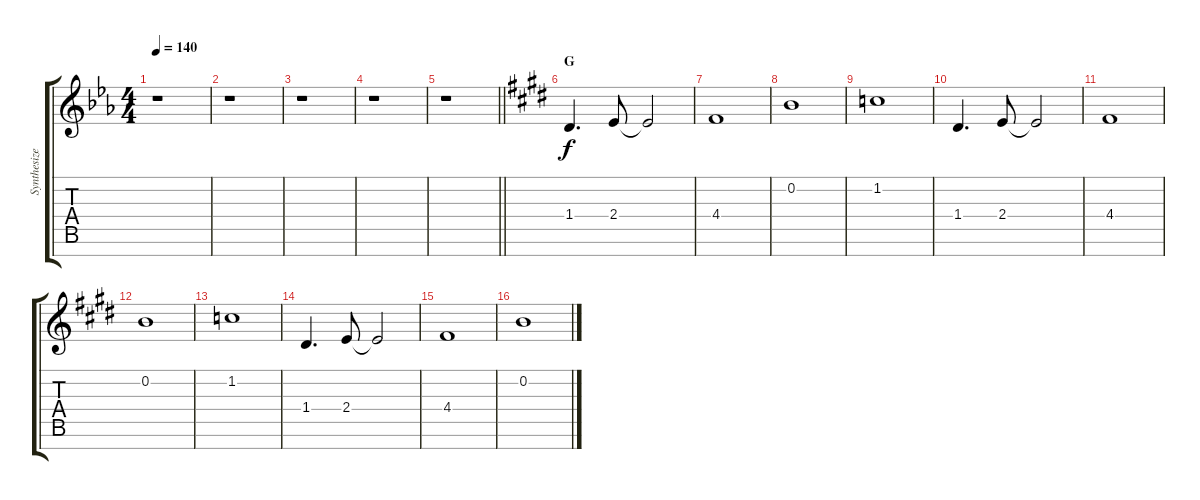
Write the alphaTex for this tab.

\track ("Synthesizer II" "Synthesize") {instrument lead2sawtooth}
\staff {score tabs}
\tuning (E5 B4 G4 D4 A3 E3 B2) {hide}
\ts (4 4)
\tempo 140
\clef g2
\ks eb
r.1{dy f} |
r.1 |
r.1 |
r.1 |
\barLineRight lightlight
r.1 |
\section ("" "G")
\ks e
1.4.4{d} 2.4.8 2.4{t}.2 |
4.4.1 |
0.2.1 |
1.2.1 |
1.4.4{d} 2.4.8 2.4{t}.2 |
4.4.1 |
0.2.1 |
1.2.1 |
1.4.4{d} 2.4.8 2.4{t}.2 |
4.4.1 |
0.2.1
